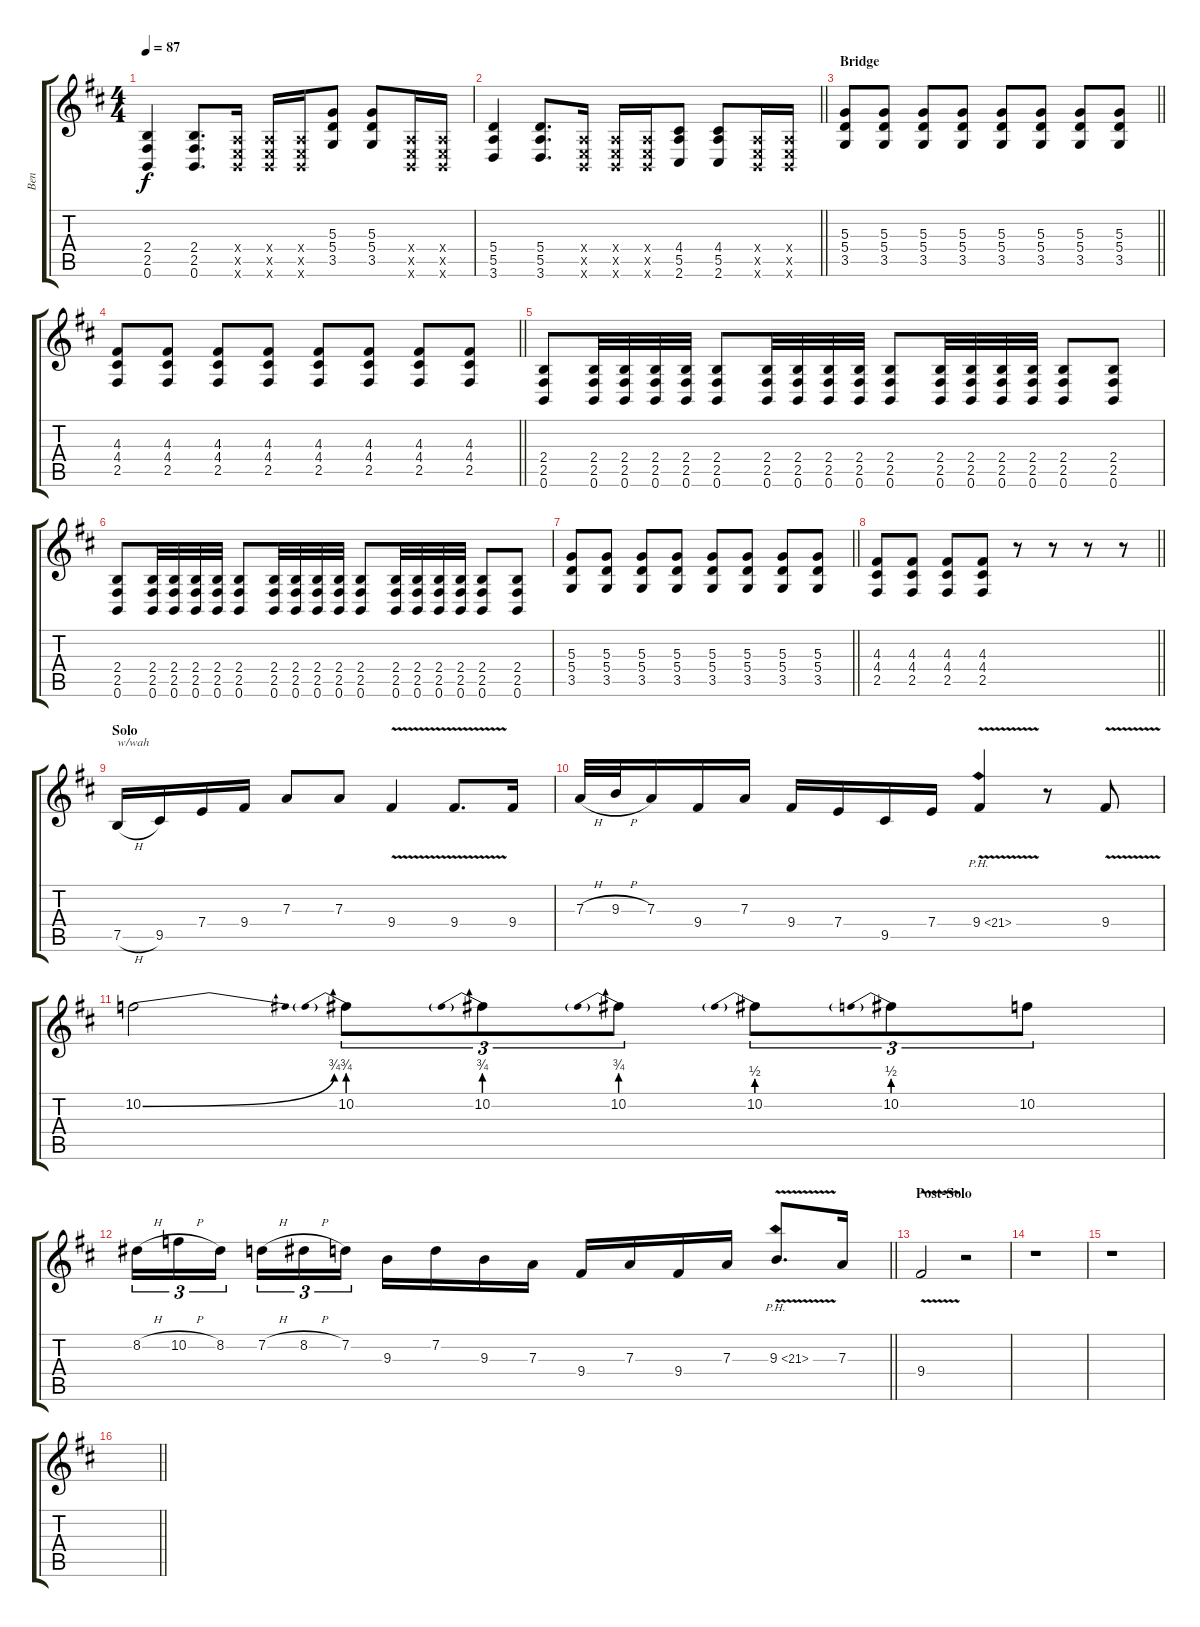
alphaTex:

\track ("Ben" "Ben") {instrument overdrivenguitar}
\staff {score tabs}
\tuning (C4 G3 D3 A2 E2 B1) {hide}
\ts (4 4)
\tempo 87
\clef g2
\ks d
(2.4 2.5 0.6).4{dy f} (2.4 2.5 0.6).8{d} (0.4{x} 0.5{x} 0.6{x}).16 (0.4{x} 0.5{x} 0.6{x}).16 (0.4{x} 0.5{x} 0.6{x}).16 (5.3 5.4 3.5).8 (5.3 5.4 3.5).8 (0.4{x} 0.5{x} 0.6{x}).16 (0.4{x} 0.5{x} 0.6{x}).16 |
\barLineRight lightlight
(5.4 5.5 3.6).4 (5.4 5.5 3.6).8{d} (0.4{x} 0.5{x} 0.6{x}).16 (0.4{x} 0.5{x} 0.6{x}).16 (0.4{x} 0.5{x} 0.6{x}).16 (4.4 5.5 2.6).8 (4.4 5.5 2.6).8 (0.4{x} 0.5{x} 0.6{x}).16 (0.4{x} 0.5{x} 0.6{x}).16 |
\section ("" "Bridge")
\barLineRight lightlight
(5.3 5.4 3.5).8 (5.3 5.4 3.5).8 (5.3 5.4 3.5).8 (5.3 5.4 3.5).8 (5.3 5.4 3.5).8 (5.3 5.4 3.5).8 (5.3 5.4 3.5).8 (5.3 5.4 3.5).8 |
\barLineRight lightlight
(4.3 4.4 2.5).8 (4.3 4.4 2.5).8 (4.3 4.4 2.5).8 (4.3 4.4 2.5).8 (4.3 4.4 2.5).8 (4.3 4.4 2.5).8 (4.3 4.4 2.5).8 (4.3 4.4 2.5).8 |
(2.4 2.5 0.6).8 (2.4 2.5 0.6).32 (2.4 2.5 0.6).32 (2.4 2.5 0.6).32 (2.4 2.5 0.6).32 (2.4 2.5 0.6).8 (2.4 2.5 0.6).32 (2.4 2.5 0.6).32 (2.4 2.5 0.6).32 (2.4 2.5 0.6).32 (2.4 2.5 0.6).8 (2.4 2.5 0.6).32 (2.4 2.5 0.6).32 (2.4 2.5 0.6).32 (2.4 2.5 0.6).32 (2.4 2.5 0.6).8 (2.4 2.5 0.6).8 |
(2.4 2.5 0.6).8 (2.4 2.5 0.6).32 (2.4 2.5 0.6).32 (2.4 2.5 0.6).32 (2.4 2.5 0.6).32 (2.4 2.5 0.6).8 (2.4 2.5 0.6).32 (2.4 2.5 0.6).32 (2.4 2.5 0.6).32 (2.4 2.5 0.6).32 (2.4 2.5 0.6).8 (2.4 2.5 0.6).32 (2.4 2.5 0.6).32 (2.4 2.5 0.6).32 (2.4 2.5 0.6).32 (2.4 2.5 0.6).8 (2.4 2.5 0.6).8 |
\barLineRight lightlight
(5.3 5.4 3.5).8 (5.3 5.4 3.5).8 (5.3 5.4 3.5).8 (5.3 5.4 3.5).8 (5.3 5.4 3.5).8 (5.3 5.4 3.5).8 (5.3 5.4 3.5).8 (5.3 5.4 3.5).8 |
\barLineRight lightlight
(4.3 4.4 2.5).8 (4.3 4.4 2.5).8 (4.3 4.4 2.5).8 (4.3 4.4 2.5).8 r.8 r.8 r.8 r.8 |
\section ("" "Solo")
7.5{h}.16{txt "w/wah" volume 16 instrument distortionguitar} 9.5.16 7.4.16 9.4.16 7.3.8 7.3.8 9.4{v}.4 9.4{v}.8{d} 9.4.16 |
7.3{h}.32 9.3{h}.32 7.3.16 9.4.16 7.3.16 9.4.16 7.4.16 9.5.16 7.4.16 9.4{ph 12 v}.4 r.8 9.4{v}.8 |
10.2{be (bend 0 0 60 3)}.2 10.2{be (prebend 0 3 60 3)}.8{tu (3 2)} 10.2{be (prebend 0 3 60 3)}.8{tu (3 2)} 10.2{be (prebend 0 3 60 3)}.8{tu (3 2)} 10.2{be (prebend 0 2 60 2)}.8{tu (3 2)} 10.2{be (prebend 0 2 60 2)}.8{tu (3 2)} 10.2.8{tu (3 2)} |
\barLineRight lightlight
8.2{h}.16{tu (3 2)} 10.2{h}.16{tu (3 2)} 8.2.16{tu (3 2) beam splitsecondary} 7.2{h}.16{tu (3 2)} 8.2{h}.16{tu (3 2)} 7.2.16{tu (3 2)} 9.3.16 7.2.16 9.3.16 7.3.16 9.4.16 7.3.16 9.4.16 7.3.16 9.3{ph 12 v}.8{d} 7.3.16 |
\section ("" "Post-Solo")
9.4{v}.2 r.2 |
r.1{volume 13} |
r.1 |
\barLineRight lightlight
